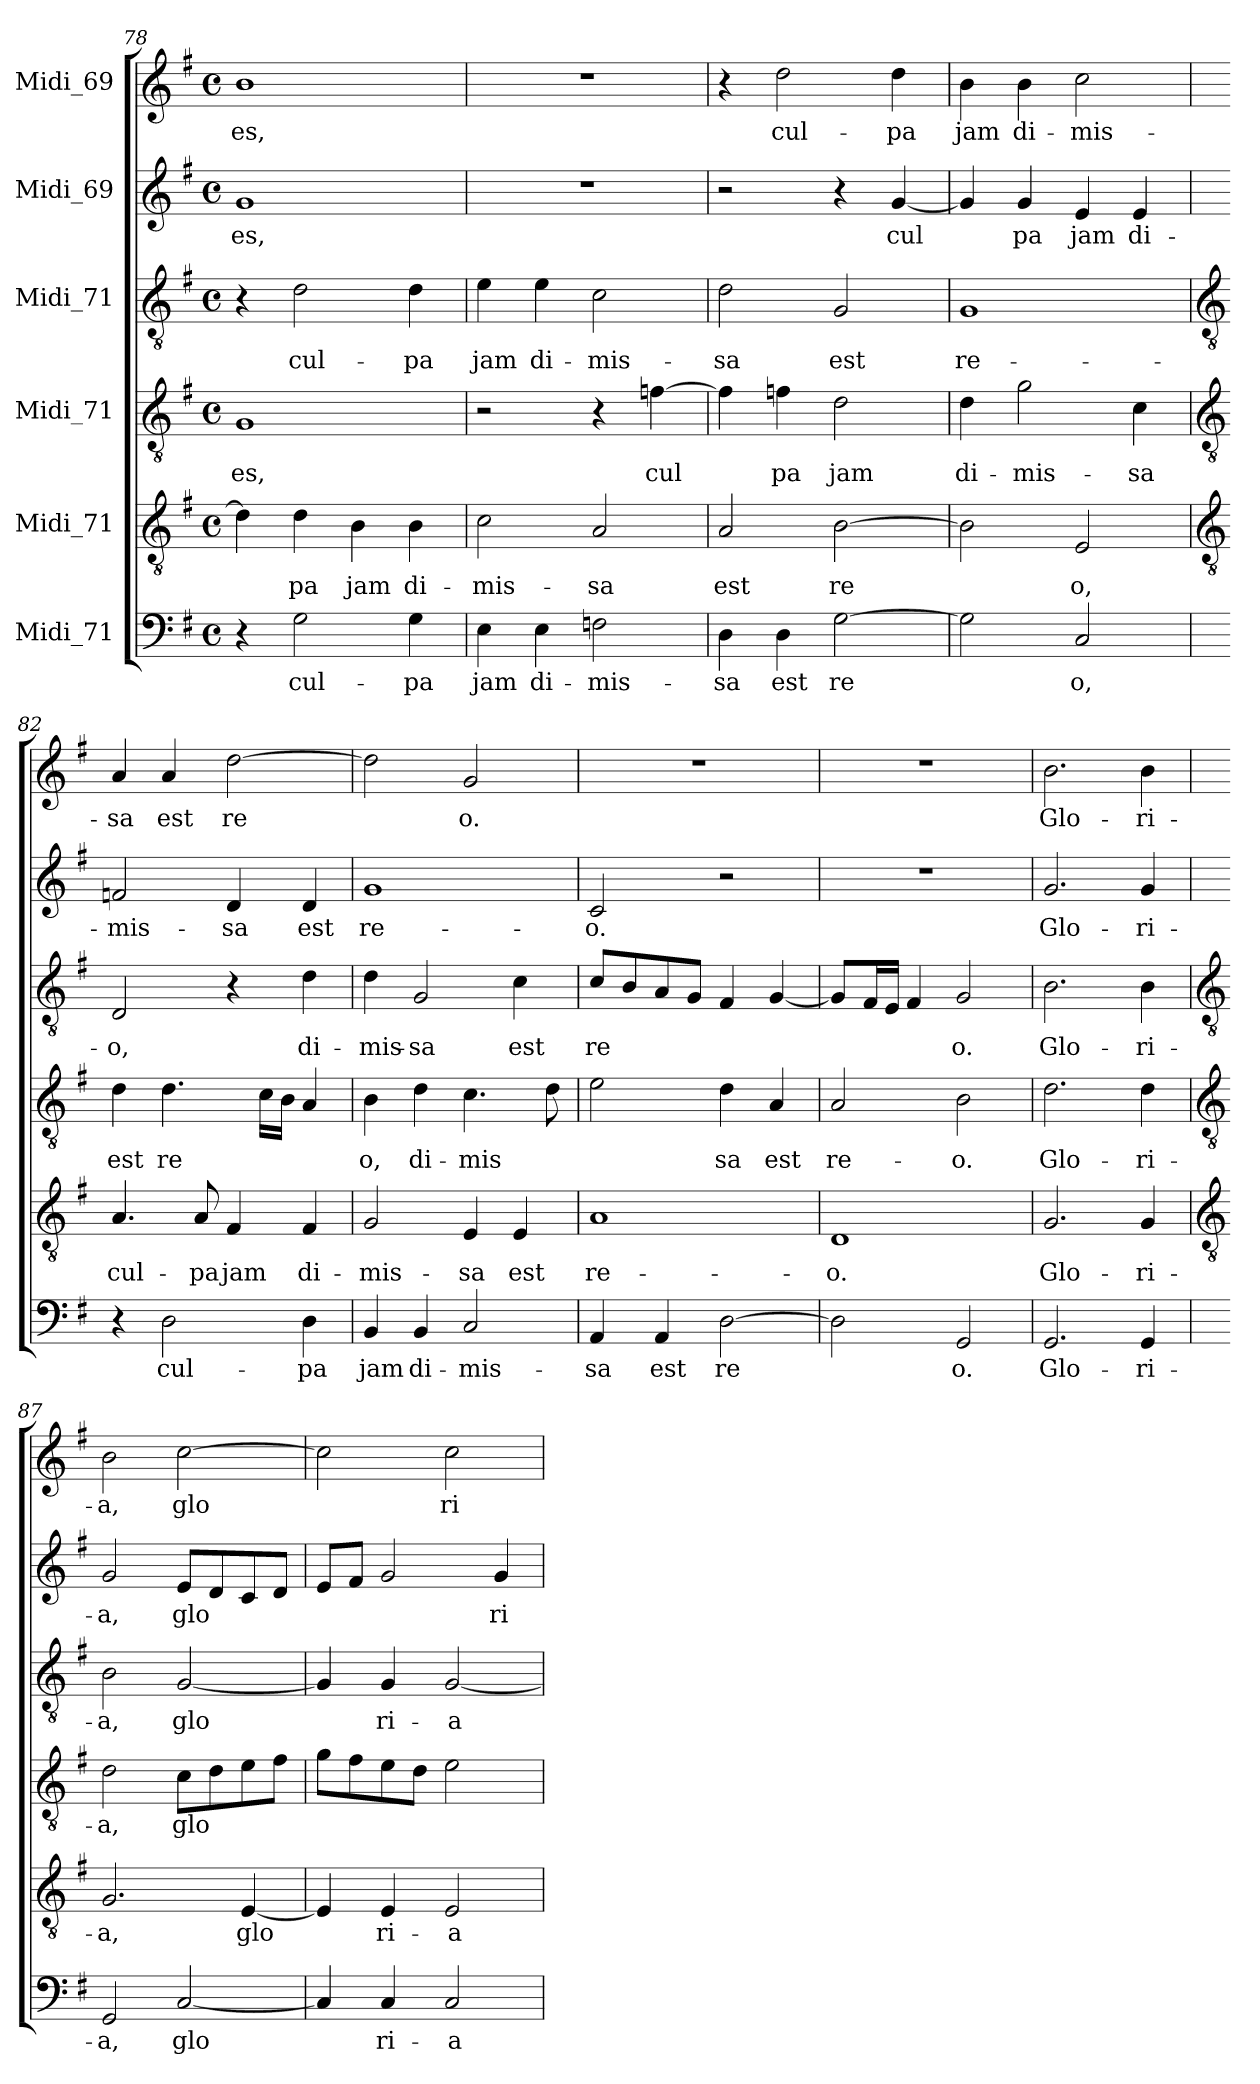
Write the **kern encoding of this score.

**kern	**text	**kern	**text	**kern	**text	**kern	**text	**kern	**text	**kern	**text
*part6	*part6	*part5	*part5	*part4	*part4	*part3	*part3	*part2	*part2	*part1	*part1
*staff6	*staff6	*staff5	*staff5	*staff4	*staff4	*staff3	*staff3	*staff2	*staff2	*staff1	*staff1
*I"Midi_71	*	*I"Midi_71	*	*I"Midi_71	*	*I"Midi_71	*	*I"Midi_69	*	*I"Midi_69	*
*clefF4	*	*clefGv2	*	*clefGv2	*	*clefGv2	*	*clefG2	*	*clefG2	*
*k[f#]	*	*k[f#]	*	*k[f#]	*	*k[f#]	*	*k[f#]	*	*k[f#]	*
*G:	*	*G:	*	*G:	*	*G:	*	*G:	*	*G:	*
*M4/4	*	*M4/4	*	*M4/4	*	*M4/4	*	*M4/4	*	*M4/4	*
*met(c)	*	*met(c)	*	*met(c)	*	*met(c)	*	*met(c)	*	*met(c)	*
=78	=78	=78	=78	=78	=78	=78	=78	=78	=78	=78	=78
!	!	!	!	!	!LO:LY:b	!	!	!	!LO:LY:b	!	!LO:LY:b
4r	.	4d]	.	1G	-es,	4r	.	1g	es,	1b	-es,
!	!LO:LY:b	!	!LO:LY:b	!	!	!	!LO:LY:b	!	!	!	!
2G	cul-	4d	pa	.	.	2d	cul-	.	.	.	.
!	!	!	!LO:LY:b	!	!	!	!	!	!	!	!
.	.	4B	jam	.	.	.	.	.	.	.	.
!	!LO:LY:b	!	!LO:LY:b	!	!	!	!LO:LY:b	!	!	!	!
4G	-pa	4B	di-	.	.	4d	-pa	.	.	.	.
=79	=79	=79	=79	=79	=79	=79	=79	=79	=79	=79	=79
!	!LO:LY:b	!	!LO:LY:b	!	!	!	!LO:LY:b	!	!	!	!
4E	jam	2c	-mis-	2r	.	4e	jam	1r	.	1r	.
!	!LO:LY:b	!	!	!	!	!	!LO:LY:b	!	!	!	!
4E	di-	.	.	.	.	4e	di-	.	.	.	.
!	!LO:LY:b	!	!LO:LY:b	!	!	!	!LO:LY:b	!	!	!	!
2Fn	-mis-	2A	-sa	4r	.	2c	-mis-	.	.	.	.
!	!	!	!	!	!LO:LY:b	!	!	!	!	!	!
.	.	.	.	[4fn	cul	.	.	.	.	.	.
=80	=80	=80	=80	=80	=80	=80	=80	=80	=80	=80	=80
!	!LO:LY:b	!	!LO:LY:b	!	!	!	!LO:LY:b	!	!	!	!
4D	-sa	2A	est	4f]	.	2d	-sa	2r	.	4r	.
!	!LO:LY:b	!	!	!	!LO:LY:b	!	!	!	!	!	!LO:LY:b
4D	est	.	.	4f	pa	.	.	.	.	2dd	cul-
!	!LO:LY:b	!	!LO:LY:b	!	!LO:LY:b	!	!LO:LY:b	!	!	!	!
[2G	re	[2B	re	2d	jam	2G	est	4r	.	.	.
!	!	!	!	!	!	!	!	!	!LO:LY:b	!	!LO:LY:b
.	.	.	.	.	.	.	.	[4g	cul	4dd	-pa
=81	=81	=81	=81	=81	=81	=81	=81	=81	=81	=81	=81
!	!	!	!	!	!LO:LY:b	!	!LO:LY:b	!	!	!	!LO:LY:b
2G]	.	2B]	.	4d	di-	1G	re-	4g]	.	4b	jam
!	!	!	!	!	!LO:LY:b	!	!	!	!LO:LY:b	!	!LO:LY:b
.	.	.	.	2g	-mis-	.	.	4g	pa	4b	di-
!	!LO:LY:b	!	!LO:LY:b	!	!	!	!	!	!LO:LY:b	!	!LO:LY:b
2C	o,	2E	o,	.	.	.	.	4e	jam	2cc	-mis-
!	!	!	!	!	!LO:LY:b	!	!	!	!LO:LY:b	!	!
.	.	.	.	4c	-sa	.	.	4e	di-	.	.
!!LO:LB:g=z
=82	=82	=82	=82	=82	=82	=82	=82	=82	=82	=82	=82
*	*	*clefGv2	*	*clefGv2	*	*clefGv2	*	*	*	*	*
!	!	!	!LO:LY:b	!	!LO:LY:b	!	!LO:LY:b	!	!LO:LY:b	!	!LO:LY:b
4r	.	4.A	cul-	4d	est	2D	-o,	2fn	-mis-	4a	-sa
!	!LO:LY:b	!	!	!	!LO:LY:b	!	!	!	!	!	!LO:LY:b
2D	cul-	.	.	4.d	re	.	.	.	.	4a	est
!	!	!	!LO:LY:b	!	!	!	!	!	!	!	!
.	.	8A	-pa	.	.	.	.	.	.	.	.
!	!	!	!LO:LY:b	!	!	!	!	!	!LO:LY:b	!	!LO:LY:b
.	.	4F#	jam	.	.	4r	.	4d	-sa	[2dd	re
.	.	.	.	16cLL	.	.	.	.	.	.	.
.	.	.	.	16BJJ	.	.	.	.	.	.	.
!	!LO:LY:b	!	!LO:LY:b	!	!	!	!LO:LY:b	!	!LO:LY:b	!	!
4D	-pa	4F#	di-	4A	.	4d	di-	4d	est	.	.
=83	=83	=83	=83	=83	=83	=83	=83	=83	=83	=83	=83
!	!LO:LY:b	!	!LO:LY:b	!	!LO:LY:b	!	!LO:LY:b	!	!LO:LY:b	!	!
4BB	jam	2G	-mis-	4B	o,	4d	-mis-	1g	re-	2dd]	.
!	!LO:LY:b	!	!	!	!LO:LY:b	!	!LO:LY:b	!	!	!	!
4BB	di-	.	.	4d	di-	2G	-sa	.	.	.	.
!	!LO:LY:b	!	!LO:LY:b	!	!LO:LY:b	!	!	!	!	!	!LO:LY:b
2C	-mis-	4E	-sa	4.c	-mis	.	.	.	.	2g	o.
!	!	!	!LO:LY:b	!	!	!	!LO:LY:b	!	!	!	!
.	.	4E	est	.	.	4c	est	.	.	.	.
.	.	.	.	8d	.	.	.	.	.	.	.
=84	=84	=84	=84	=84	=84	=84	=84	=84	=84	=84	=84
!	!LO:LY:b	!	!LO:LY:b	!	!	!	!LO:LY:b	!	!LO:LY:b	!	!
4AA	-sa	1A	re-	2e	.	8cL	re	2c	-o.	1r	.
.	.	.	.	.	.	8B	.	.	.	.	.
!	!LO:LY:b	!	!	!	!	!	!	!	!	!	!
4AA	est	.	.	.	.	8A	.	.	.	.	.
.	.	.	.	.	.	8GJ	.	.	.	.	.
!	!LO:LY:b	!	!	!	!LO:LY:b	!	!	!	!	!	!
[2D	re	.	.	4d	sa	4F#	.	2r	.	.	.
!	!	!	!	!	!LO:LY:b	!	!	!	!	!	!
.	.	.	.	4A	est	[4G	.	.	.	.	.
=85	=85	=85	=85	=85	=85	=85	=85	=85	=85	=85	=85
!	!	!	!LO:LY:b	!	!LO:LY:b	!	!	!	!	!	!
2D]	.	1D	-o.	2A	re-	8GL]	.	1r	.	1r	.
.	.	.	.	.	.	16F#L	.	.	.	.	.
.	.	.	.	.	.	16EJJ	.	.	.	.	.
.	.	.	.	.	.	4F#	.	.	.	.	.
!	!LO:LY:b	!	!	!	!LO:LY:b	!	!LO:LY:b	!	!	!	!
2GG	o.	.	.	2B	-o.	2G	o.	.	.	.	.
=86	=86	=86	=86	=86	=86	=86	=86	=86	=86	=86	=86
!	!LO:LY:b	!	!LO:LY:b	!	!LO:LY:b	!	!LO:LY:b	!	!LO:LY:b	!	!LO:LY:b
2.GG	Glo-	2.G	Glo-	2.d	Glo-	2.B	Glo-	2.g	Glo-	2.b	Glo-
!	!LO:LY:b	!	!LO:LY:b	!	!LO:LY:b	!	!LO:LY:b	!	!LO:LY:b	!	!LO:LY:b
4GG	-ri-	4G	-ri-	4d	-ri-	4B	-ri-	4g	-ri-	4b	-ri-
!!LO:LB:g=z
=87	=87	=87	=87	=87	=87	=87	=87	=87	=87	=87	=87
*	*	*clefGv2	*	*clefGv2	*	*clefGv2	*	*	*	*	*
!	!LO:LY:b	!	!LO:LY:b	!	!LO:LY:b	!	!LO:LY:b	!	!LO:LY:b	!	!LO:LY:b
2GG	-a,	2.G	-a,	2d	-a,	2B	-a,	2g	-a,	2b	-a,
!	!LO:LY:b	!	!	!	!LO:LY:b	!	!LO:LY:b	!	!LO:LY:b	!	!LO:LY:b
[2C	glo	.	.	8cL	glo	[2G	glo	8eL	glo	[2cc	glo
.	.	.	.	8d	.	.	.	8d	.	.	.
!	!	!	!LO:LY:b	!	!	!	!	!	!	!	!
.	.	[4E	glo	8e	.	.	.	8c	.	.	.
.	.	.	.	8f#J	.	.	.	8dJ	.	.	.
=88	=88	=88	=88	=88	=88	=88	=88	=88	=88	=88	=88
4C]	.	4E]	.	8gL	.	4G]	.	8eL	.	2cc]	.
.	.	.	.	8f#	.	.	.	8f#J	.	.	.
!	!LO:LY:b	!	!LO:LY:b	!	!	!	!LO:LY:b	!	!	!	!
4C	ri-	4E	ri-	8e	.	4G	ri-	2g	.	.	.
.	.	.	.	8dJ	.	.	.	.	.	.	.
!	!LO:LY:b	!	!LO:LY:b	!	!	!	!LO:LY:b	!	!	!	!LO:LY:b
2C	-a	2E	-a	2e	.	[2G	-a	.	.	2cc	ri-
!	!	!	!	!	!	!	!	!	!LO:LY:b	!	!
.	.	.	.	.	.	.	.	4g	ri-	.	.
=	=	=	=	=	=	=	=	=	=	=	=
*-	*-	*-	*-	*-	*-	*-	*-	*-	*-	*-	*-
